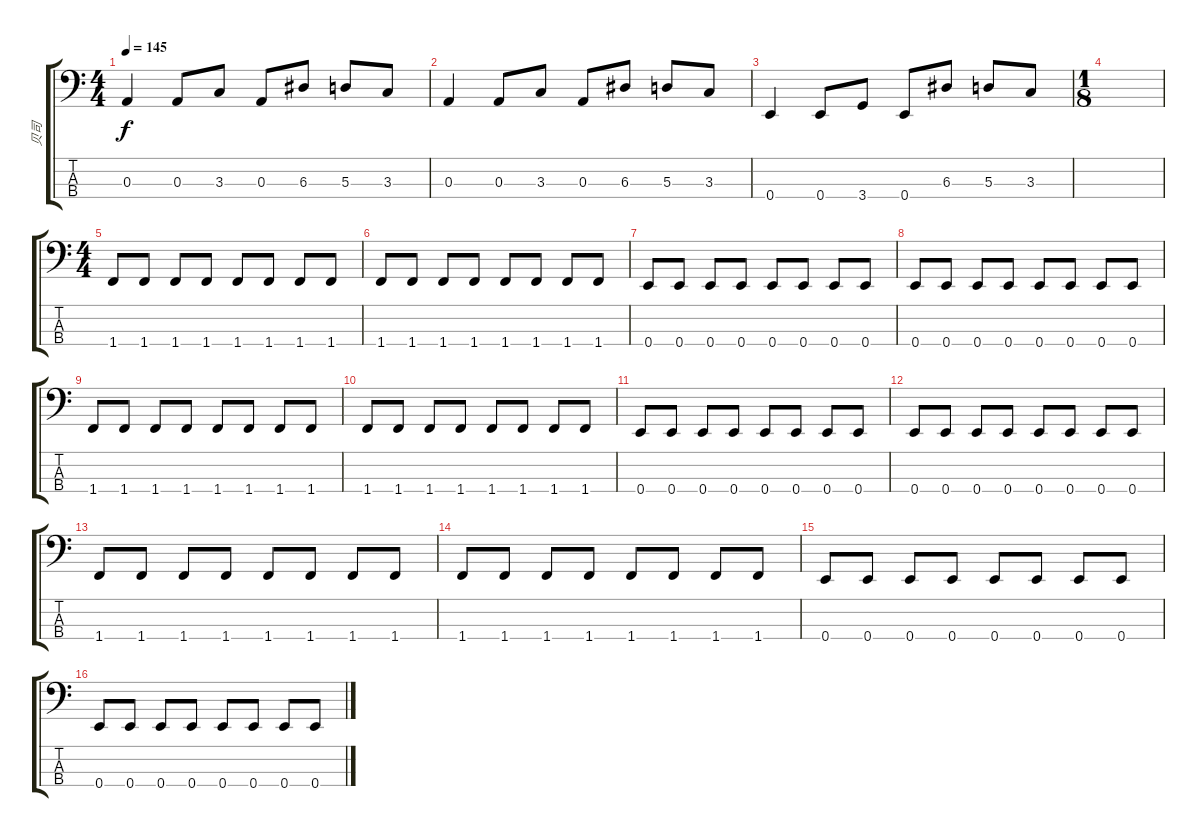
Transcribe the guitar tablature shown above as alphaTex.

\track ("贝司" "贝司") {instrument electricbasspick}
\staff {score tabs}
\tuning (G2 D2 A1 E1) {hide}
\ts (4 4)
\tempo 145
\clef f4
\ks c
0.3.4{dy f} 0.3.8 3.3.8 0.3.8 6.3.8 5.3.8 3.3.8 |
0.3.4 0.3.8 3.3.8 0.3.8 6.3.8 5.3.8 3.3.8 |
0.4.4 0.4.8 3.4.8 0.4.8 6.3.8 5.3.8 3.3.8 |
\ts (1 8)
|
\ts (4 4)
1.4.8 1.4.8 1.4.8 1.4.8 1.4.8 1.4.8 1.4.8 1.4.8 |
1.4.8 1.4.8 1.4.8 1.4.8 1.4.8 1.4.8 1.4.8 1.4.8 |
0.4.8 0.4.8 0.4.8 0.4.8 0.4.8 0.4.8 0.4.8 0.4.8 |
0.4.8 0.4.8 0.4.8 0.4.8 0.4.8 0.4.8 0.4.8 0.4.8 |
1.4.8 1.4.8 1.4.8 1.4.8 1.4.8 1.4.8 1.4.8 1.4.8 |
1.4.8 1.4.8 1.4.8 1.4.8 1.4.8 1.4.8 1.4.8 1.4.8 |
0.4.8 0.4.8 0.4.8 0.4.8 0.4.8 0.4.8 0.4.8 0.4.8 |
0.4.8 0.4.8 0.4.8 0.4.8 0.4.8 0.4.8 0.4.8 0.4.8 |
1.4.8 1.4.8 1.4.8 1.4.8 1.4.8 1.4.8 1.4.8 1.4.8 |
1.4.8 1.4.8 1.4.8 1.4.8 1.4.8 1.4.8 1.4.8 1.4.8 |
0.4.8 0.4.8 0.4.8 0.4.8 0.4.8 0.4.8 0.4.8 0.4.8 |
0.4.8 0.4.8 0.4.8 0.4.8 0.4.8 0.4.8 0.4.8 0.4.8
